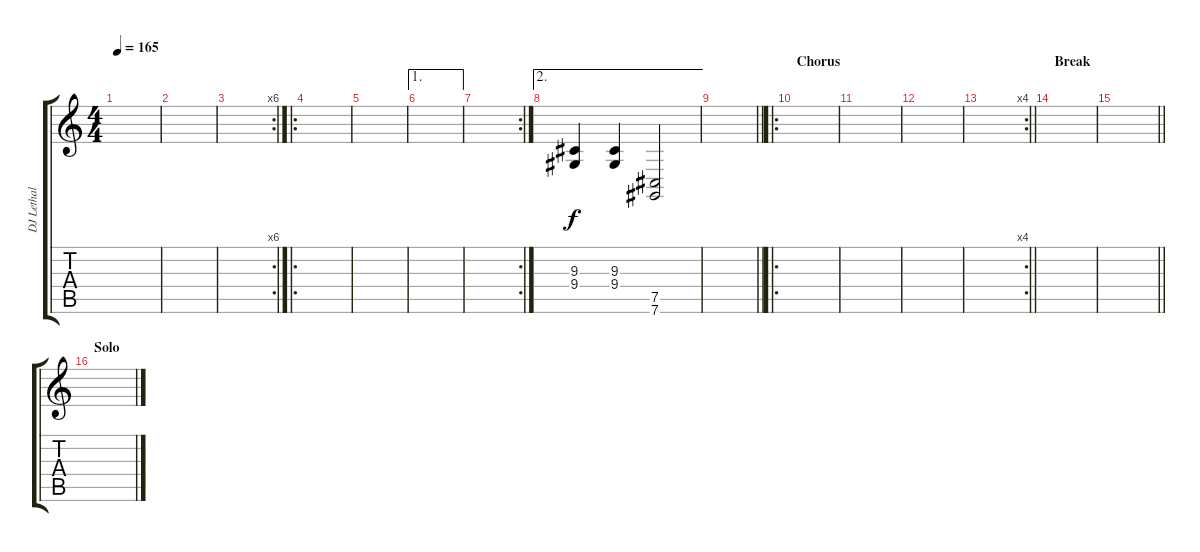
\track ("DJ Lethal" "DJ Lethal") {instrument gunshot}
\staff {score tabs}
\tuning (Db4 Ab3 E3 B2 Gb2 Db2) {hide}
\ts (4 4)
\tempo 165
\clef g2
\ks c
|
|
\rc 6
|
\ro
|
|
\ae 1
|
\rc 2
|
\ae 2
(9.3 9.4).4 (9.3 9.4).4 (7.5 7.6).2 |
\barLineRight lightlight
|
\ro
\section ("" "Chorus")
|
|
|
\rc 4
\barLineRight lightlight
|
\section ("" "Break")
|
\barLineRight lightlight
|
\section ("" "Solo")
